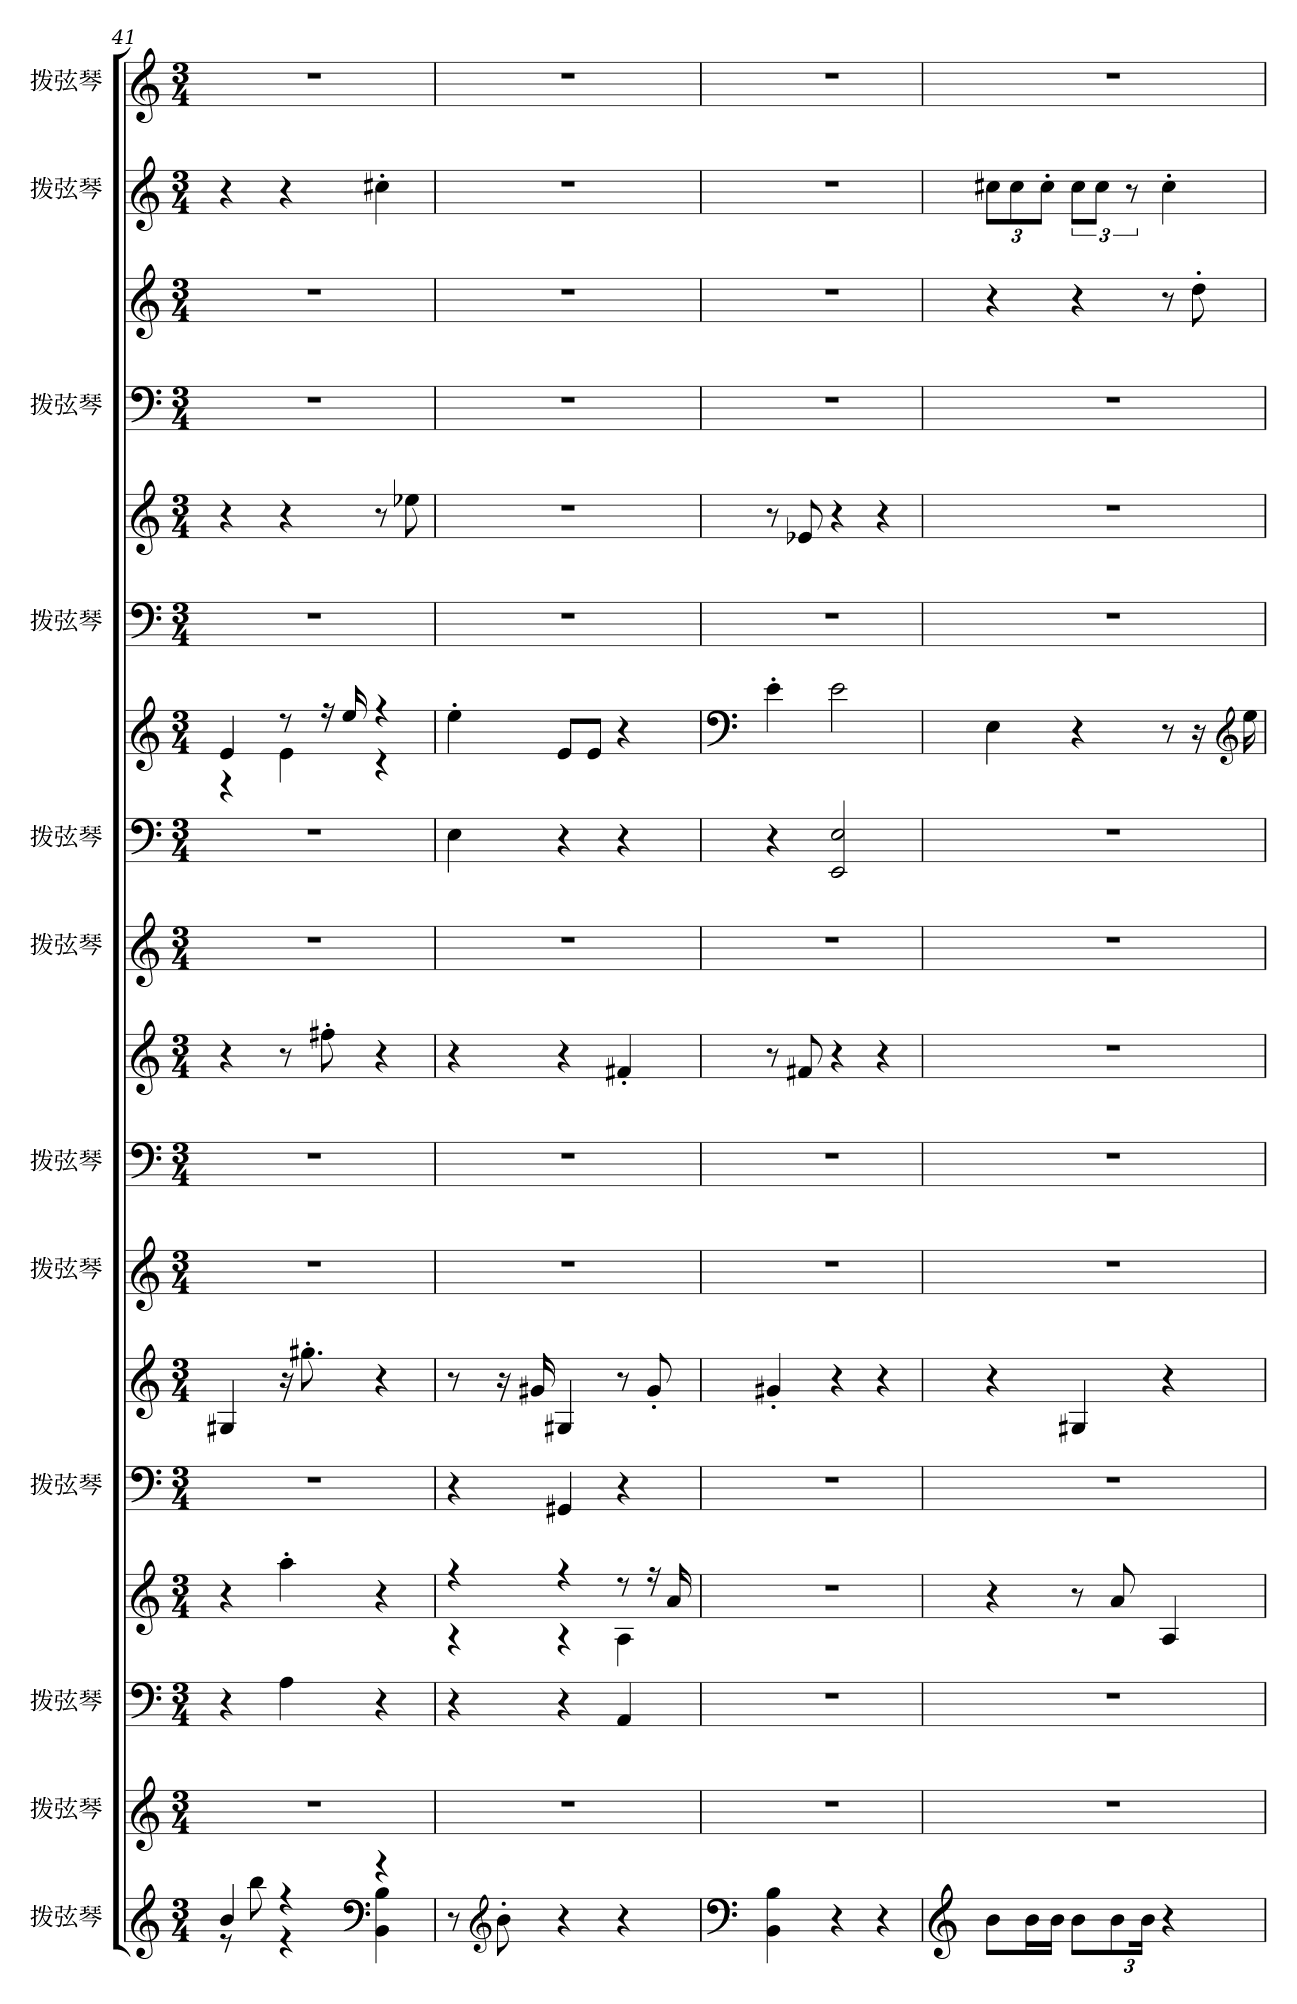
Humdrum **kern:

**kern	**kern	**kern	**kern	**kern	**kern	**kern	**kern	**kern	**kern	**kern	**kern	**kern	**kern	**kern	**kern	**kern	**kern
*part12	*part11	*part10	*part10	*part9	*part9	*part8	*part7	*part7	*part6	*part5	*part5	*part4	*part4	*part3	*part3	*part2	*part1
*staff18	*staff17	*staff16	*staff15	*staff14	*staff13	*staff12	*staff11	*staff10	*staff9	*staff8	*staff7	*staff6	*staff5	*staff4	*staff3	*staff2	*staff1
*I"拨弦琴	*I"拨弦琴	*I"拨弦琴	*	*I"拨弦琴	*	*I"拨弦琴	*I"拨弦琴	*	*I"拨弦琴	*I"拨弦琴	*	*I"拨弦琴	*	*I"拨弦琴	*	*I"拨弦琴	*I"拨弦琴
*clefG2	*clefG2	*clefF4	*clefG2	*clefF4	*clefG2	*clefG2	*clefF4	*clefG2	*clefG2	*clefF4	*clefG2	*clefF4	*clefG2	*clefF4	*clefG2	*clefG2	*clefG2
*k[]	*k[]	*k[]	*k[]	*k[]	*k[]	*k[]	*k[]	*k[]	*k[]	*k[]	*k[]	*k[]	*k[]	*k[]	*k[]	*k[]	*k[]
*M3/4	*M3/4	*M3/4	*M3/4	*M3/4	*M3/4	*M3/4	*M3/4	*M3/4	*M3/4	*M3/4	*M3/4	*M3/4	*M3/4	*M3/4	*M3/4	*M3/4	*M3/4
=41	=41	=41	=41	=41	=41	=41	=41	=41	=41	=41	=41	=41	=41	=41	=41	=41	=41
*^	*	*	*	*	*	*	*	*	*	*	*^	*	*	*	*	*	*
4b/	8r	2.r	4r	4r	2.r	4G#X/	2.r	2.r	4r	2.r	2.r	4e/	4r	2.r	4r	2.r	2.r	4r	2.r
.	8bb\	.	.	.	.	.	.	.	.	.	.	.	.	.	.	.	.	.	.
4r	4r	.	4A\	4aa'\	.	16r	.	.	8r	.	.	8r	4e\	.	4r	.	.	4r	.
.	.	.	.	.	.	8.gg#X'\	.	.	.	.	.	.	.	.	.	.	.	.	.
.	.	.	.	.	.	.	.	.	8ff#X'\	.	.	16r	.	.	.	.	.	.	.
.	.	.	.	.	.	.	.	.	.	.	.	16ee/	.	.	.	.	.	.	.
*clefF4	*	*	*	*	*	*	*	*	*	*	*	*	*	*	*	*	*	*	*
4r	4BB\ 4B\	.	4r	4r	.	4r	.	.	4r	.	.	4r	4r	.	8r	.	.	4cc#X'\	.
.	.	.	.	.	.	.	.	.	.	.	.	.	.	.	8ee-X\	.	.	.	.
*v	*v	*	*	*	*	*	*	*	*	*	*	*v	*v	*	*	*	*	*	*
=42	=42	=42	=42	=42	=42	=42	=42	=42	=42	=42	=42	=42	=42	=42	=42	=42	=42
*	*	*	*^	*	*	*	*	*	*	*	*	*	*	*	*	*	*
8r	2.r	4r	4r	4r	4r	8r	2.r	2.r	4r	2.r	4E\	4ee'\	2.r	2.r	2.r	2.r	2.r	2.r
*clefG2	*	*	*	*	*	*	*	*	*	*	*	*	*	*	*	*	*	*
8b'\	.	.	.	.	.	16r	.	.	.	.	.	.	.	.	.	.	.	.
.	.	.	.	.	.	16g#X/	.	.	.	.	.	.	.	.	.	.	.	.
4r	.	4r	4r	4r	4GG#X/	4G#X/	.	.	4r	.	4r	8e/L	.	.	.	.	.	.
.	.	.	.	.	.	.	.	.	.	.	.	8e/J	.	.	.	.	.	.
4r	.	4AA/	8r	4A\	4r	8r	.	.	4f#X'/	.	4r	4r	.	.	.	.	.	.
.	.	.	16r	.	.	8g#'/	.	.	.	.	.	.	.	.	.	.	.	.
.	.	.	16a/	.	.	.	.	.	.	.	.	.	.	.	.	.	.	.
*	*	*	*v	*v	*	*	*	*	*	*	*	*	*	*	*	*	*	*
=43	=43	=43	=43	=43	=43	=43	=43	=43	=43	=43	=43	=43	=43	=43	=43	=43	=43
*clefF4	*	*	*	*	*	*	*	*	*	*	*clefF4	*	*	*	*	*	*
4BB\ 4B\	2.r	2.r	2.r	2.r	4g#X'/	2.r	2.r	8r	2.r	4r	4e'\	2.r	8r	2.r	2.r	2.r	2.r
.	.	.	.	.	.	.	.	8f#X/	.	.	.	.	8e-X/	.	.	.	.
4r	.	.	.	.	4r	.	.	4r	.	2EE/ 2E/	2e\	.	4r	.	.	.	.
4r	.	.	.	.	4r	.	.	4r	.	.	.	.	4r	.	.	.	.
!!LO:PB:g=z
=44	=44	=44	=44	=44	=44	=44	=44	=44	=44	=44	=44	=44	=44	=44	=44	=44	=44
*clefG2	*	*	*	*	*	*	*	*	*	*	*	*	*	*	*	*	*
*	*	*	*	*	*	*	*	*	*	*	*	*	*	*	*	*Xbrackettup	*
8b\L	2.r	2.r	4r	2.r	4r	2.r	2.r	2.r	2.r	2.r	4E\	2.r	2.r	2.r	4r	12cc#X\L	2.r
.	.	.	.	.	.	.	.	.	.	.	.	.	.	.	.	12cc#\	.
16b\L	.	.	.	.	.	.	.	.	.	.	.	.	.	.	.	.	.
.	.	.	.	.	.	.	.	.	.	.	.	.	.	.	.	12cc#'\J	.
16b\JJ	.	.	.	.	.	.	.	.	.	.	.	.	.	.	.	.	.
*	*	*	*	*	*	*	*	*	*	*	*	*	*	*	*	*brackettup	*
8b\L	.	.	8r	.	4G#X/	.	.	.	.	.	4r	.	.	.	4r	12cc#\L	.
.	.	.	.	.	.	.	.	.	.	.	.	.	.	.	.	12cc#\J	.
*Xbrackettup	*	*	*	*	*	*	*	*	*	*	*	*	*	*	*	*	*
12b\	.	.	8a/	.	.	.	.	.	.	.	.	.	.	.	.	.	.
.	.	.	.	.	.	.	.	.	.	.	.	.	.	.	.	12r	.
24b\Jk	.	.	.	.	.	.	.	.	.	.	.	.	.	.	.	.	.
4r	.	.	4A/	.	4r	.	.	.	.	.	8r	.	.	.	8r	4cc#'\	.
.	.	.	.	.	.	.	.	.	.	.	16r	.	.	.	8dd'\	.	.
*	*	*	*	*	*	*	*	*	*	*	*clefG2	*	*	*	*	*	*
.	.	.	.	.	.	.	.	.	.	.	16ee\	.	.	.	.	.	.
=	=	=	=	=	=	=	=	=	=	=	=	=	=	=	=	=	=
*-	*-	*-	*-	*-	*-	*-	*-	*-	*-	*-	*-	*-	*-	*-	*-	*-	*-
